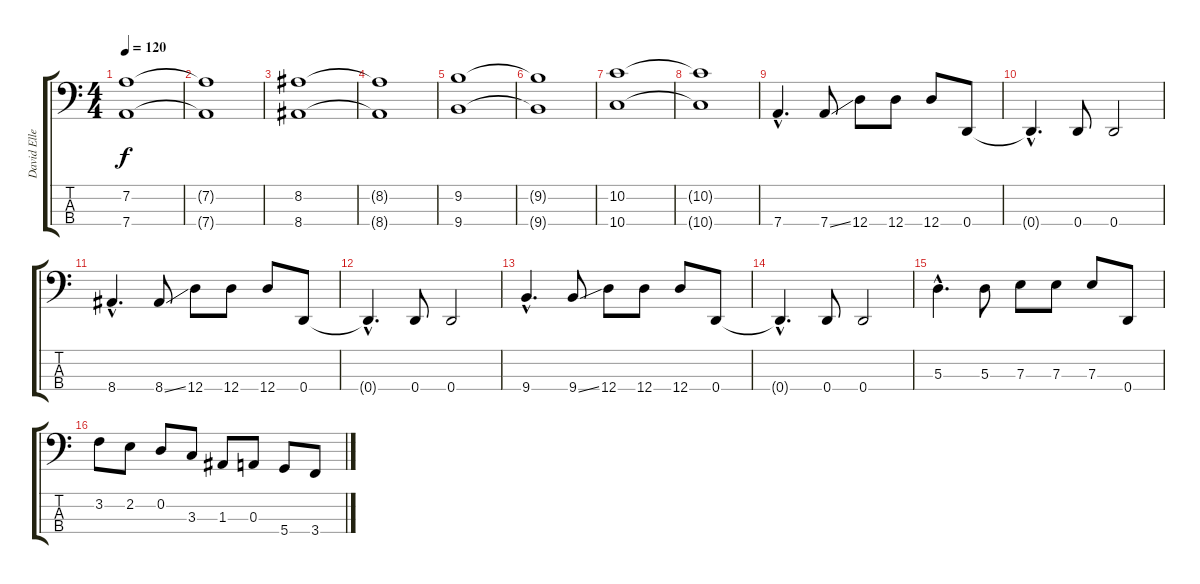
\track ("David Ellefson" "David Elle") {instrument electricbasspick}
\staff {score tabs}
\tuning (G2 D2 A1 D1) {hide}
\ts (4 4)
\tempo 120
\clef f4
\ks c
(7.2 7.4).1{dy f} |
(7.2{t} 7.4{t}).1 |
(8.2 8.4).1 |
(8.2{t} 8.4{t}).1 |
(9.2 9.4).1 |
(9.2{t} 9.4{t}).1 |
(10.2 10.4).1 |
(10.2{t} 10.4{t}).1 |
7.4{hac}.4{d} 7.4{ss}.8 12.4.8 12.4.8 12.4.8 0.4.8 |
0.4{hac t}.4{d} 0.4.8 0.4.2 |
8.4{hac}.4{d} 8.4{ss}.8 12.4.8 12.4.8 12.4.8 0.4.8 |
0.4{hac t}.4{d} 0.4.8 0.4.2 |
9.4{hac}.4{d} 9.4{ss}.8 12.4.8 12.4.8 12.4.8 0.4.8 |
0.4{hac t}.4{d} 0.4.8 0.4.2 |
5.3{hac}.4{d} 5.3.8 7.3.8 7.3.8 7.3.8 0.4.8 |
3.2.8 2.2.8 0.2.8 3.3.8 1.3.8 0.3.8 5.4.8 3.4.8
